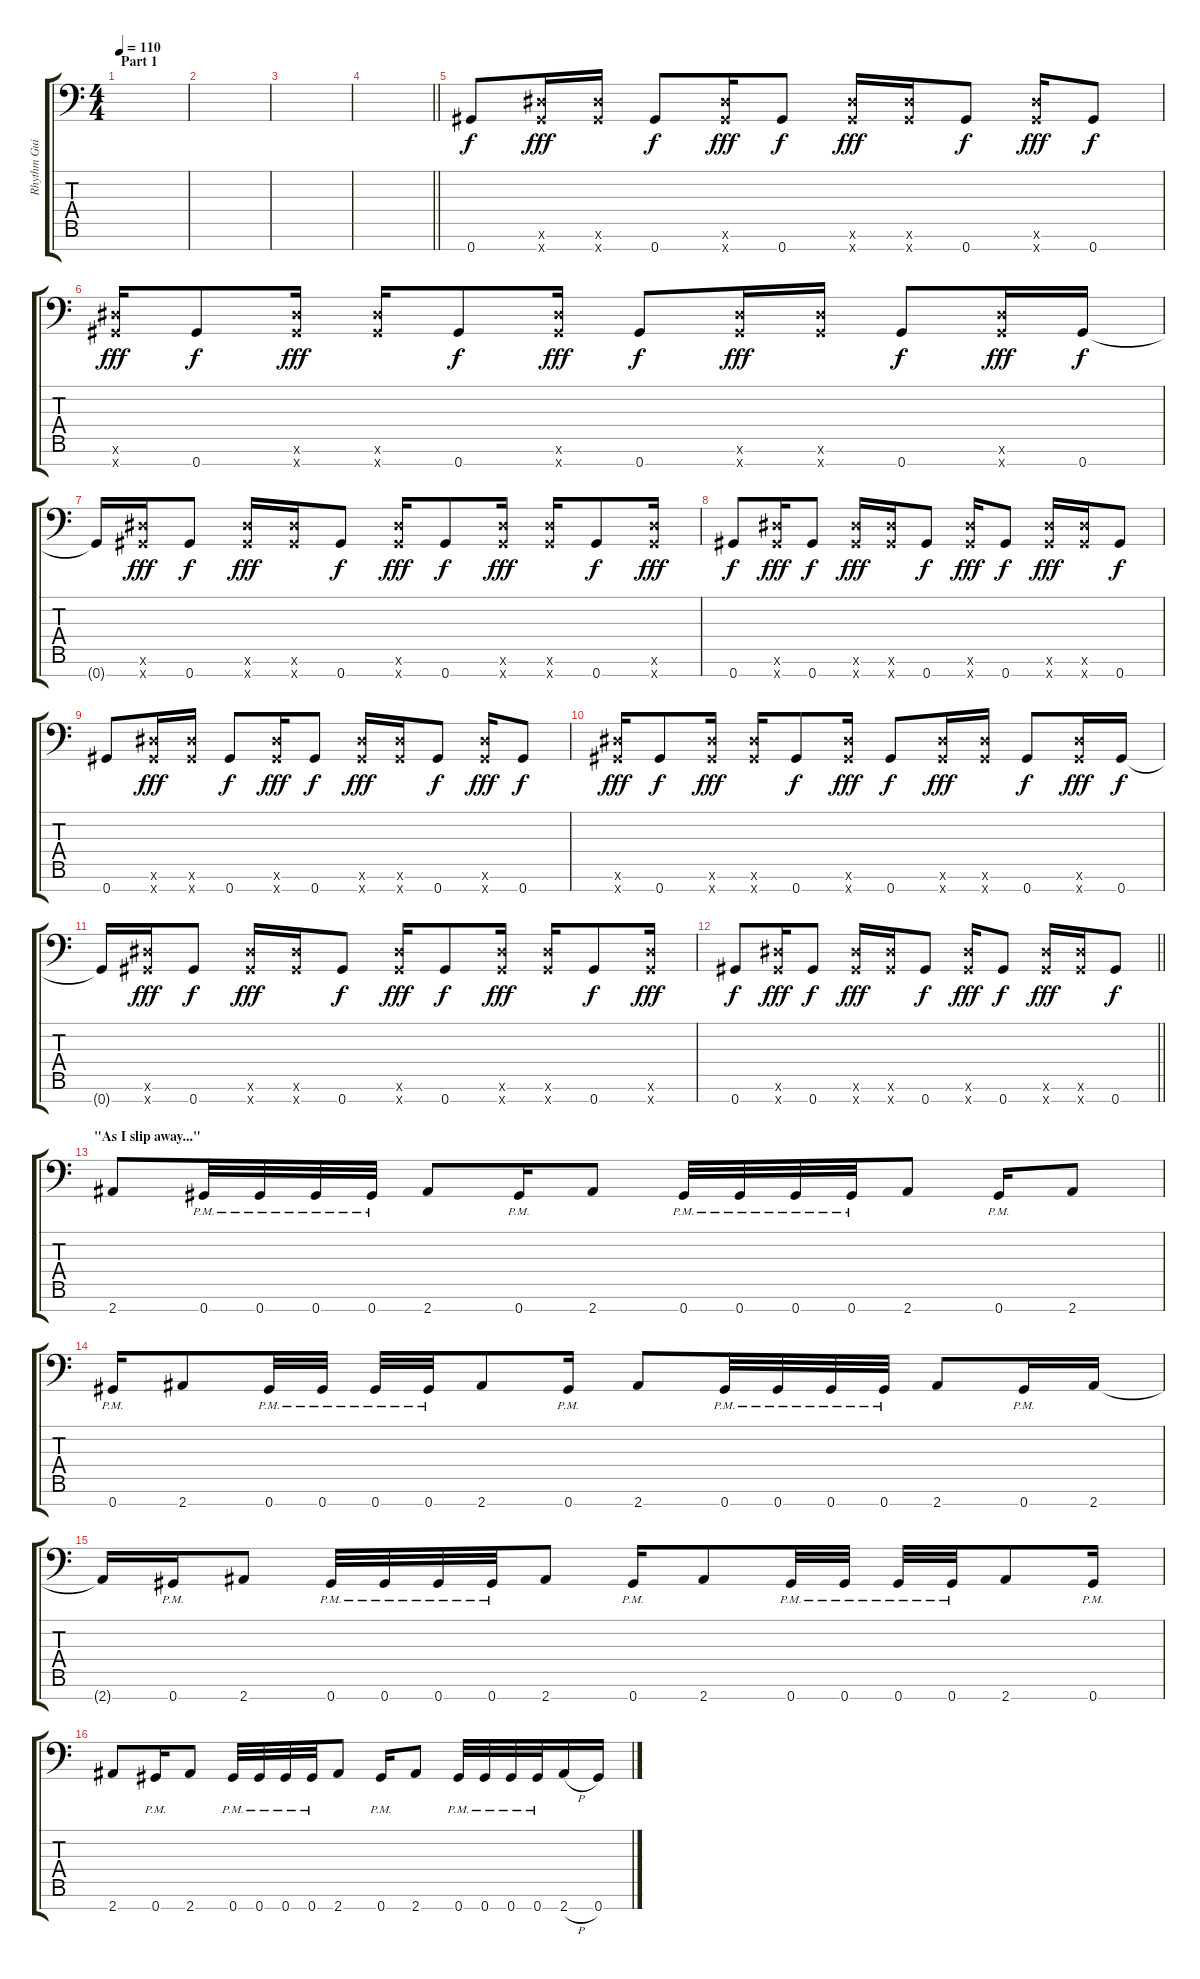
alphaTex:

\track ("Rhythm Guitar R" "Rhythm Gui") {instrument distortionguitar}
\staff {score tabs}
\tuning (Eb4 Bb3 Gb3 Db3 Ab2 Eb2 Ab1) {hide}
\ts (4 4)
\section ("" "Part 1")
\tempo 110
\clef f4
\ks c
|
|
|
\barLineRight lightlight
|
\section ("" "")
0.7.8 (0.6{x} 0.7{x}).16{dy fff} (0.6{x} 0.7{x}).16 0.7.8{dy f} (0.6{x} 0.7{x}).16{dy fff} 0.7.8{dy f} (0.6{x} 0.7{x}).16{dy fff} (0.6{x} 0.7{x}).16 0.7.8{dy f} (0.6{x} 0.7{x}).16{dy fff} 0.7.8{dy f} |
(0.6{x} 0.7{x}).16{dy fff} 0.7.8{dy f} (0.6{x} 0.7{x}).16{dy fff} (0.6{x} 0.7{x}).16 0.7.8{dy f} (0.6{x} 0.7{x}).16{dy fff} 0.7.8{dy f} (0.6{x} 0.7{x}).16{dy fff} (0.6{x} 0.7{x}).16 0.7.8{dy f} (0.6{x} 0.7{x}).16{dy fff} 0.7.16{dy f} |
0.7{t}.16 (0.6{x} 0.7{x}).16{dy fff} 0.7.8{dy f} (0.6{x} 0.7{x}).16{dy fff} (0.6{x} 0.7{x}).16 0.7.8{dy f} (0.6{x} 0.7{x}).16{dy fff} 0.7.8{dy f} (0.6{x} 0.7{x}).16{dy fff} (0.6{x} 0.7{x}).16 0.7.8{dy f} (0.6{x} 0.7{x}).16{dy fff} |
0.7.8{dy f} (0.6{x} 0.7{x}).16{dy fff} 0.7.8{dy f} (0.6{x} 0.7{x}).16{dy fff} (0.6{x} 0.7{x}).16 0.7.8{dy f} (0.6{x} 0.7{x}).16{dy fff} 0.7.8{dy f} (0.6{x} 0.7{x}).16{dy fff} (0.6{x} 0.7{x}).16 0.7.8{dy f} |
0.7.8 (0.6{x} 0.7{x}).16{dy fff} (0.6{x} 0.7{x}).16 0.7.8{dy f} (0.6{x} 0.7{x}).16{dy fff} 0.7.8{dy f} (0.6{x} 0.7{x}).16{dy fff} (0.6{x} 0.7{x}).16 0.7.8{dy f} (0.6{x} 0.7{x}).16{dy fff} 0.7.8{dy f} |
(0.6{x} 0.7{x}).16{dy fff} 0.7.8{dy f} (0.6{x} 0.7{x}).16{dy fff} (0.6{x} 0.7{x}).16 0.7.8{dy f} (0.6{x} 0.7{x}).16{dy fff} 0.7.8{dy f} (0.6{x} 0.7{x}).16{dy fff} (0.6{x} 0.7{x}).16 0.7.8{dy f} (0.6{x} 0.7{x}).16{dy fff} 0.7.16{dy f} |
0.7{t}.16 (0.6{x} 0.7{x}).16{dy fff} 0.7.8{dy f} (0.6{x} 0.7{x}).16{dy fff} (0.6{x} 0.7{x}).16 0.7.8{dy f} (0.6{x} 0.7{x}).16{dy fff} 0.7.8{dy f} (0.6{x} 0.7{x}).16{dy fff} (0.6{x} 0.7{x}).16 0.7.8{dy f} (0.6{x} 0.7{x}).16{dy fff} |
\barLineRight lightlight
0.7.8{dy f} (0.6{x} 0.7{x}).16{dy fff} 0.7.8{dy f} (0.6{x} 0.7{x}).16{dy fff} (0.6{x} 0.7{x}).16 0.7.8{dy f} (0.6{x} 0.7{x}).16{dy fff} 0.7.8{dy f} (0.6{x} 0.7{x}).16{dy fff} (0.6{x} 0.7{x}).16 0.7.8{dy f} |
\section ("" "\"As I slip away...\"")
2.7.8 0.7{pm}.32 0.7{pm}.32 0.7{pm}.32 0.7{pm}.32 2.7.8 0.7{pm}.16 2.7.8 0.7{pm}.32 0.7{pm}.32 0.7{pm}.32 0.7{pm}.32 2.7.8 0.7{pm}.16 2.7.8 |
0.7{pm}.16 2.7.8 0.7{pm}.32 0.7{pm}.32 0.7{pm}.32 0.7{pm}.32 2.7.8 0.7{pm}.16 2.7.8 0.7{pm}.32 0.7{pm}.32 0.7{pm}.32 0.7{pm}.32 2.7.8 0.7{pm}.16 2.7.16 |
2.7{t}.16 0.7{pm}.16 2.7.8 0.7{pm}.32 0.7{pm}.32 0.7{pm}.32 0.7{pm}.32 2.7.8 0.7{pm}.16 2.7.8 0.7{pm}.32 0.7{pm}.32 0.7{pm}.32 0.7{pm}.32 2.7.8 0.7{pm}.16 |
2.7.8 0.7{pm}.16 2.7.8 0.7{pm}.32 0.7{pm}.32 0.7{pm}.32 0.7{pm}.32 2.7.8 0.7{pm}.16 2.7.8 0.7{pm}.32 0.7{pm}.32 0.7{pm}.32 0.7{pm}.32 2.7{h}.16 0.7.16
